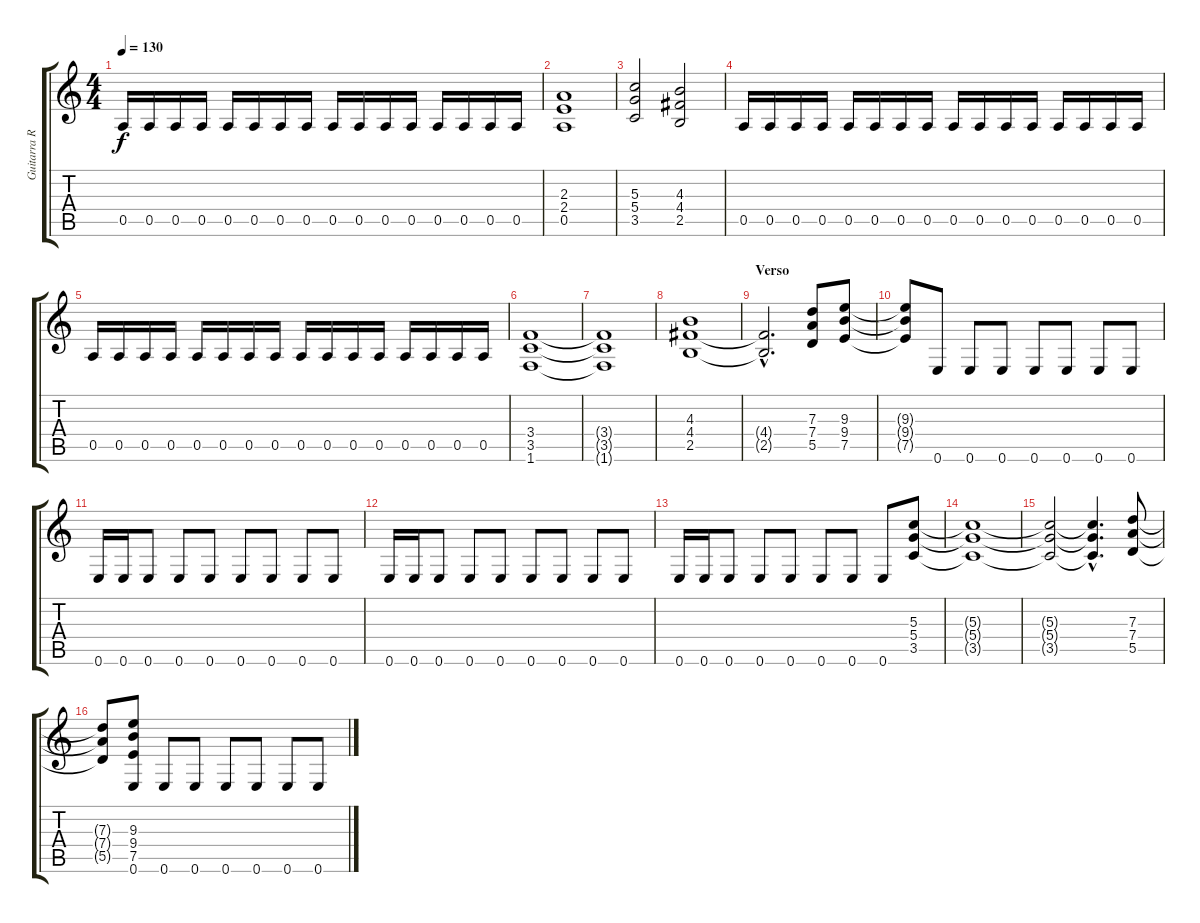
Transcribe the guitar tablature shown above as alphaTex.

\track ("Guitarra Ritmica" "Guitarra R") {instrument distortionguitar}
\staff {score tabs}
\tuning (E4 B3 G3 D3 A2 E2) {hide}
\ts (4 4)
\tempo 130
\clef g2
\ks c
0.5.16{dy f} 0.5.16 0.5.16 0.5.16 0.5.16 0.5.16 0.5.16 0.5.16 0.5.16 0.5.16 0.5.16 0.5.16 0.5.16 0.5.16 0.5.16 0.5.16 |
(2.3 2.4 0.5).1 |
(5.3 5.4 3.5).2 (4.3 4.4 2.5).2 |
0.5.16 0.5.16 0.5.16 0.5.16 0.5.16 0.5.16 0.5.16 0.5.16 0.5.16 0.5.16 0.5.16 0.5.16 0.5.16 0.5.16 0.5.16 0.5.16 |
0.5.16 0.5.16 0.5.16 0.5.16 0.5.16 0.5.16 0.5.16 0.5.16 0.5.16 0.5.16 0.5.16 0.5.16 0.5.16 0.5.16 0.5.16 0.5.16 |
(3.4 3.5 1.6).1 |
(3.4{t} 3.5{t} 1.6{t}).1 |
(4.3 4.4 2.5).1 |
\section ("" "Verso")
(4.4{hac t} 2.5{hac t}).2{d} (7.3 7.4 5.5).8 (9.3 9.4 7.5).8 |
(9.3{t} 9.4{t} 7.5{t}).8 0.6.8 0.6.8 0.6.8 0.6.8 0.6.8 0.6.8 0.6.8 |
0.6.16 0.6.16 0.6.8 0.6.8 0.6.8 0.6.8 0.6.8 0.6.8 0.6.8 |
0.6.16 0.6.16 0.6.8 0.6.8 0.6.8 0.6.8 0.6.8 0.6.8 0.6.8 |
0.6.16 0.6.16 0.6.8 0.6.8 0.6.8 0.6.8 0.6.8 0.6.8 (5.3 5.4 3.5).8 |
(5.3{t} 5.4{t} 3.5{t}).1 |
(5.3{t} 5.4{t} 3.5{t}).2 (5.3{hac t} 5.4{hac t} 3.5{hac t}).4{d} (7.3 7.4 5.5).8 |
(7.3{t} 7.4{t} 5.5{t}).8 (9.3 9.4 7.5 0.6).8 0.6.8 0.6.8 0.6.8 0.6.8 0.6.8 0.6.8
